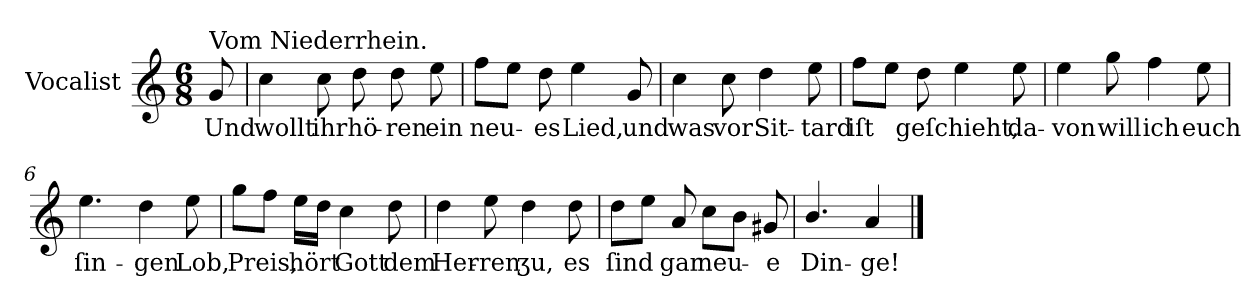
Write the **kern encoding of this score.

**kern	**text
*part1	*part1
*staff1	*staff1
*I"Vocalist	*
*k[]	*
*C:	*
*M6/8	*
=	=
!LO:TX:a:t=Vom Niederrhein.	!
8g	Und
=1	=1
4cc	wollt
8cc	ihr
8dd	hö-
8dd	-ren
8ee	ein
=2	=2
8ffL	neu-
8eeJ	.
8dd	-es
4ee	Lied,
8g	und
=3	=3
4cc	was
8cc	vor
4dd	Sit-
8ee	-tard
=4	=4
8ffL	iſt
8eeJ	.
8dd	geſchieht,
4ee	.
8ee	da-
=5	=5
4ee	-von
8gg	will
4ff	ich
8ee	euch
=6	=6
4.ee	ſin-
4dd	-gen
8ee	Lob,
=7	=7
8ggL	Preis,
8ffJ	.
16eeLL	hört
16ddJJ	.
4cc	Gott
8dd	dem
=8	=8
4dd	Her-
8ee	-ren
4dd	ʒu,
8dd	es
=9	=9
8ddL	ſind
8eeJ	.
8a	gar
8ccL	neu-
8bJ	.
8g#X	-e
=10	=10
4.b/	Din-
4a	-ge!
==	==
*-	*-
